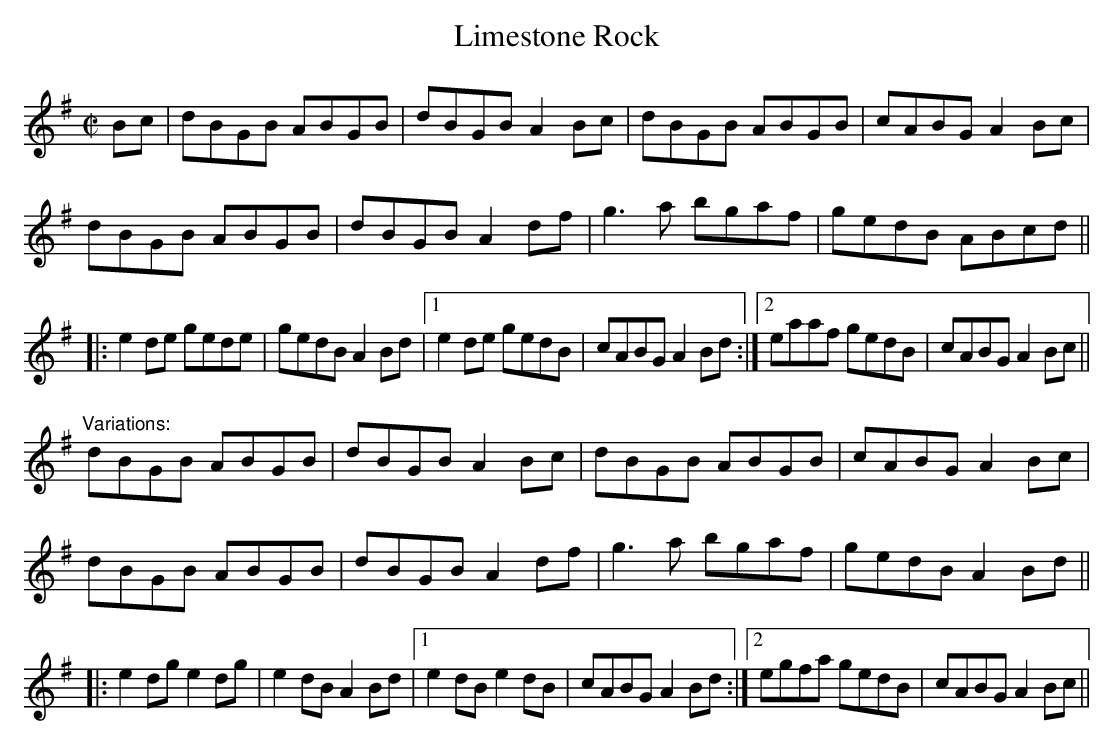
X:1
T:Limestone Rock
M:C|
K:G
Bc|dBGB ABGB|dBGB A2Bc|dBGB ABGB|cABG A2Bc|
dBGB ABGB|dBGB A2df|g3a bgaf|gedB ABcd||
|:e2de gede|gedB A2Bd|1 e2de gedB|cABG A2Bd:|2 eaaf gedB|cABG A2Bc||
"Variations:"
dBGB ABGB|dBGB A2Bc|dBGB ABGB|cABG A2Bc|
dBGB ABGB|dBGB A2df|g3a bgaf|gedB A2Bd||
|:e2dg e2dg|e2dB A2Bd|1 e2dB e2dB|cABG A2Bd:|2 egfa gedB|cABG A2Bc||
